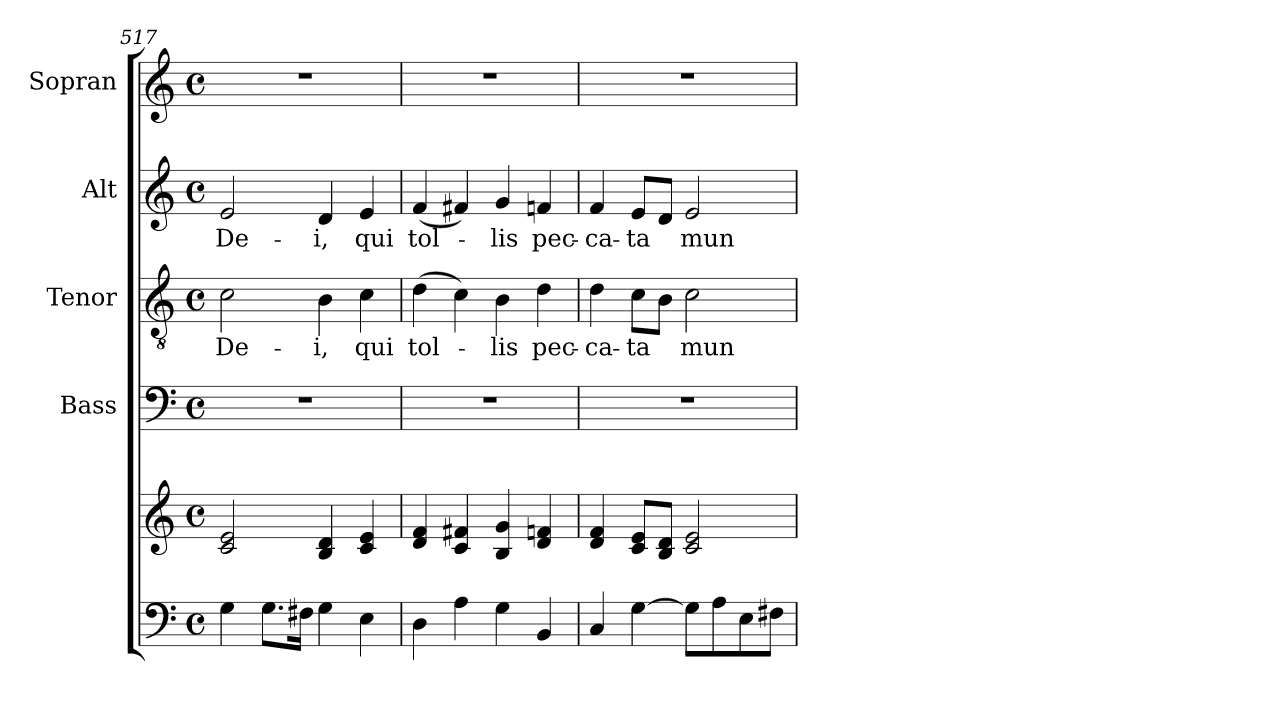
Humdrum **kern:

**kern	**kern	**kern	**kern	**text	**kern	**text	**kern
*part5	*part5	*part4	*part3	*part3	*part2	*part2	*part1
*staff6	*staff5	*staff4	*staff3	*staff3	*staff2	*staff2	*staff1
*	*	*I"Bass	*I"Tenor	*	*I"Alt	*	*I"Sopran
*	*	*I'B.	*I'T.	*	*I'A.	*	*I'S.
*clefF4	*clefG2	*clefF4	*clefGv2	*	*clefG2	*	*clefG2
*k[]	*k[]	*k[]	*k[]	*	*k[]	*	*k[]
*C:	*C:	*C:	*C:	*	*C:	*	*C:
*M4/4	*M4/4	*M4/4	*M4/4	*	*M4/4	*	*M4/4
*met(c)	*met(c)	*met(c)	*met(c)	*	*met(c)	*	*met(c)
=517	=517	=517	=517	=517	=517	=517	=517
!	!	!	!	!LO:LY:b	!	!LO:LY:b	!
4G\	2c/ 2e/	1r	2c\	De-	2e/	De-	1r
8.G\L	.	.	.	.	.	.	.
16F#X\Jk	.	.	.	.	.	.	.
!	!	!	!	!LO:LY:b	!	!LO:LY:b	!
4G\	4B/ 4d/	.	4B\	-i,	4d/	-i,	.
!	!	!	!	!LO:LY:b	!	!LO:LY:b	!
4E\	4c/ 4e/	.	4c\	qui	4e/	qui	.
=518	=518	=518	=518	=518	=518	=518	=518
!	!	!	!	!LO:LY:b	!	!LO:LY:b	!
4D\	4d/ 4f/	1r	(>4d\	tol-	(<4f/	tol-	1r
4A\	4c/ 4f#X/	.	4c\)	.	4f#X/)	.	.
!	!	!	!	!LO:LY:b	!	!LO:LY:b	!
4G\	4B/ 4g/	.	4B\	-lis	4g/	-lis	.
!	!	!	!	!LO:LY:b	!	!LO:LY:b	!
4BB/	4d/ 4fn/	.	4d\	pec-	4fn/	pec-	.
=519	=519	=519	=519	=519	=519	=519	=519
!	!	!	!	!LO:LY:b	!	!LO:LY:b	!
4C/	4d/ 4f/	1r	4d\	-ca-	4f/	-ca-	1r
!	!	!	!	!LO:LY:b	!	!LO:LY:b	!
[4G\	8c/ 8e/L	.	8c\L	-ta	8e/L	-ta	.
.	8B/ 8d/J	.	8B\J	.	8d/J	.	.
!	!	!	!	!LO:LY:b	!	!LO:LY:b	!
8G\L]	2c/ 2e/	.	2c\	mun-	2e/	mun-	.
8A\	.	.	.	.	.	.	.
8E\	.	.	.	.	.	.	.
8F#X\J	.	.	.	.	.	.	.
=	=	=	=	=	=	=	=
*-	*-	*-	*-	*-	*-	*-	*-
